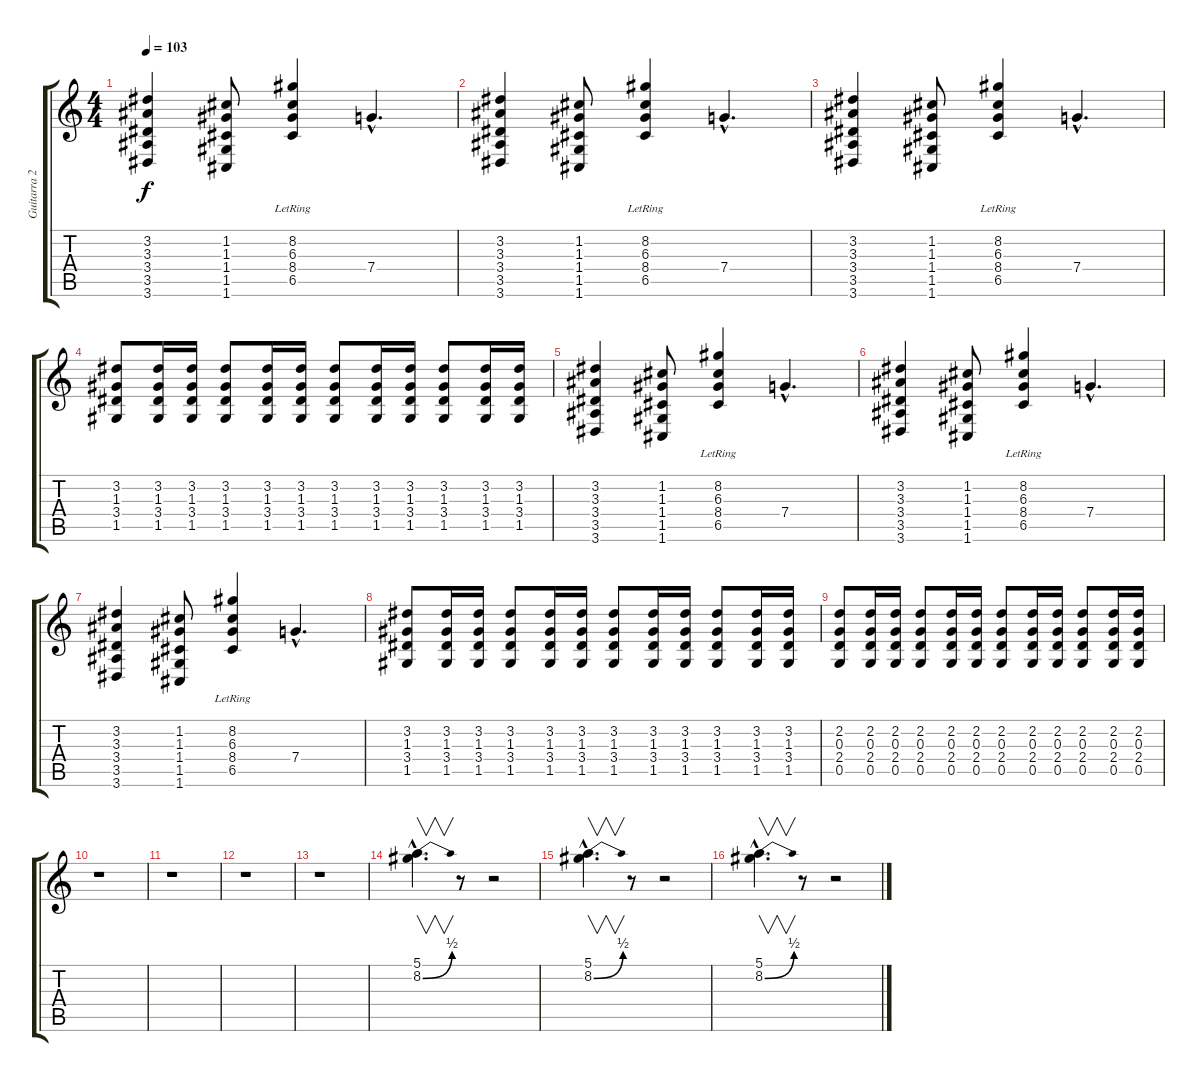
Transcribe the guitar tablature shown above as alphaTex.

\track ("Guitarra 2" "Guitarra 2") {instrument distortionguitar}
\staff {score tabs}
\tuning (E4 C4 G3 C3 G2 C2) {hide}
\ts (4 4)
\tempo 103
\clef g2
\ks c
(3.2 3.3 3.4 3.5 3.6).4{dy f} (1.2 1.3 1.4 1.5 1.6).8 (8.2{lr} 6.3{lr} 8.4 6.5{lr}).4 7.4{hac}.4{d} |
(3.2 3.3 3.4 3.5 3.6).4 (1.2 1.3 1.4 1.5 1.6).8 (8.2{lr} 6.3{lr} 8.4 6.5{lr}).4 7.4{hac}.4{d} |
(3.2 3.3 3.4 3.5 3.6).4 (1.2 1.3 1.4 1.5 1.6).8 (8.2{lr} 6.3{lr} 8.4 6.5{lr}).4 7.4{hac}.4{d} |
(3.2 1.3 3.4 1.5).8 (3.2 1.3 3.4 1.5).16 (3.2 1.3 3.4 1.5).16 (3.2 1.3 3.4 1.5).8 (3.2 1.3 3.4 1.5).16 (3.2 1.3 3.4 1.5).16 (3.2 1.3 3.4 1.5).8 (3.2 1.3 3.4 1.5).16 (3.2 1.3 3.4 1.5).16 (3.2 1.3 3.4 1.5).8 (3.2 1.3 3.4 1.5).16 (3.2 1.3 3.4 1.5).16 |
(3.2 3.3 3.4 3.5 3.6).4 (1.2 1.3 1.4 1.5 1.6).8 (8.2{lr} 6.3{lr} 8.4 6.5{lr}).4 7.4{hac}.4{d} |
(3.2 3.3 3.4 3.5 3.6).4 (1.2 1.3 1.4 1.5 1.6).8 (8.2{lr} 6.3{lr} 8.4 6.5{lr}).4 7.4{hac}.4{d} |
(3.2 3.3 3.4 3.5 3.6).4 (1.2 1.3 1.4 1.5 1.6).8 (8.2{lr} 6.3{lr} 8.4 6.5{lr}).4 7.4{hac}.4{d} |
(3.2 1.3 3.4 1.5).8 (3.2 1.3 3.4 1.5).16 (3.2 1.3 3.4 1.5).16 (3.2 1.3 3.4 1.5).8 (3.2 1.3 3.4 1.5).16 (3.2 1.3 3.4 1.5).16 (3.2 1.3 3.4 1.5).8 (3.2 1.3 3.4 1.5).16 (3.2 1.3 3.4 1.5).16 (3.2 1.3 3.4 1.5).8 (3.2 1.3 3.4 1.5).16 (3.2 1.3 3.4 1.5).16 |
(2.2 0.3 2.4 0.5).8 (2.2 0.3 2.4 0.5).16 (2.2 0.3 2.4 0.5).16 (2.2 0.3 2.4 0.5).8 (2.2 0.3 2.4 0.5).16 (2.2 0.3 2.4 0.5).16 (2.2 0.3 2.4 0.5).8 (2.2 0.3 2.4 0.5).16 (2.2 0.3 2.4 0.5).16 (2.2 0.3 2.4 0.5).8 (2.2 0.3 2.4 0.5).16 (2.2 0.3 2.4 0.5).16 |
r.1 |
r.1 |
r.1 |
r.1 |
(5.1{hac} 8.2{be (bend 0 0 60 2) hac}).4{v d volume 8} r.8 r.2 |
(5.1{hac} 8.2{be (bend 0 0 60 2) hac}).4{v d} r.8 r.2 |
(5.1{hac} 8.2{be (bend 0 0 60 2) hac}).4{v d} r.8 r.2
